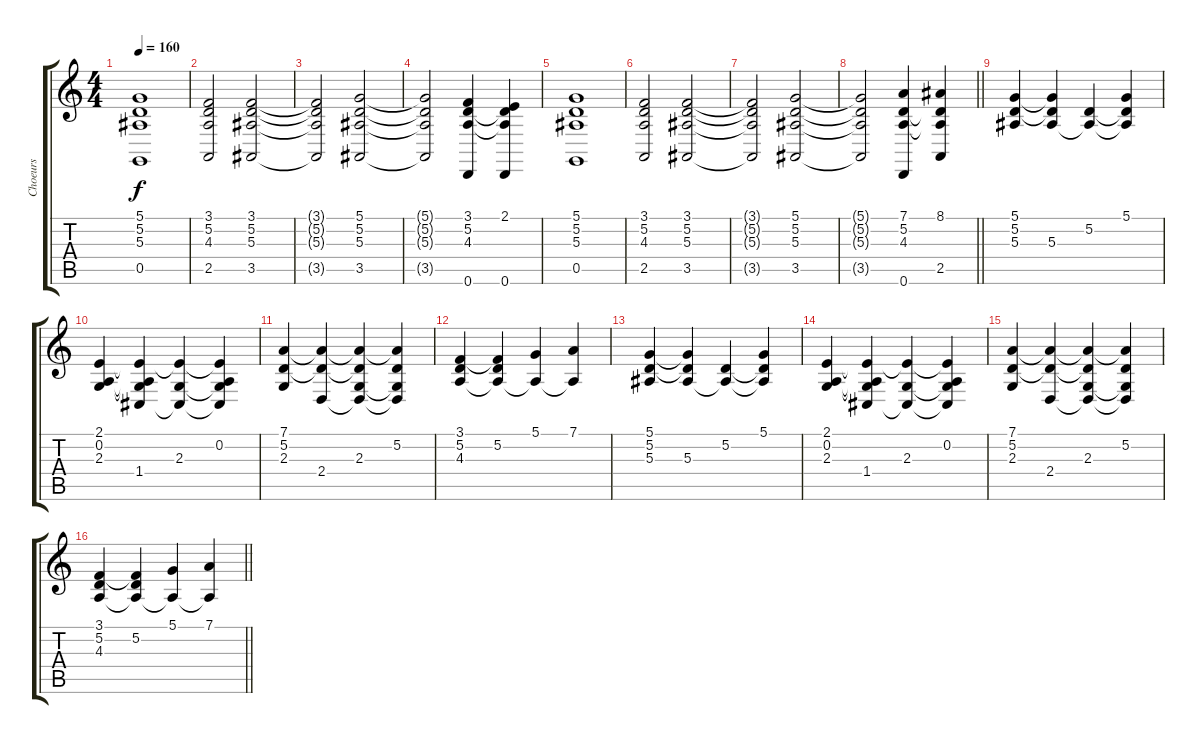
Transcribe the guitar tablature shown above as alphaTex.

\track ("Choeurs" "Choeurs") {instrument choiraahs}
\staff {score tabs}
\tuning (D4 A3 F3 C3 G2 D2) {hide}
\ts (4 4)
\tempo 160
\clef g2
\ks c
(5.1 5.2 5.3 0.5).1{dy f} |
(3.1 5.2 4.3 2.5).2 (3.1 5.2 5.3 3.5).2 |
(3.1{t} 5.2{t} 5.3{t} 3.5{t}).2 (5.1 5.2 5.3 3.5).2 |
(5.1{t} 5.2{t} 5.3{t} 3.5{t}).2 (3.1 5.2 4.3 0.6).4 (2.1 5.2{t} 4.3{t} 0.6).4 |
(5.1 5.2 5.3 0.5).1 |
(3.1 5.2 4.3 2.5).2 (3.1 5.2 5.3 3.5).2 |
(3.1{t} 5.2{t} 5.3{t} 3.5{t}).2 (5.1 5.2 5.3 3.5).2 |
\barLineRight lightlight
(5.1{t} 5.2{t} 5.3{t} 3.5{t}).2 (7.1 5.2 4.3 0.6).4 (8.1 5.2{t} 4.3{t} 2.5).4 |
(5.1 5.2 5.3).4 (5.1{t} 5.2{t} 5.3).4 (5.2 5.3{t}).4 (5.1 5.2{t} 5.3{t}).4 |
(2.1 0.2 2.3).4 (2.1{t} 0.2{t} 2.3{t} 1.4).4 (2.1{t} 2.3 1.4{t}).4 (2.1{t} 0.2 2.3{t} 1.4{t}).4 |
(7.1 5.2 2.3).4 (7.1{t} 5.2{t} 2.4).4 (7.1{t} 5.2{t} 2.3 2.4{t}).4 (7.1{t} 5.2 2.3{t} 2.4{t}).4 |
(3.1 5.2 4.3).4 (3.1{t} 5.2 4.3{t}).4 (5.1 4.3{t}).4 (7.1 4.3{t}).4 |
(5.1 5.2 5.3).4 (5.1{t} 5.2{t} 5.3).4 (5.2 5.3{t}).4 (5.1 5.2{t} 5.3{t}).4 |
(2.1 0.2 2.3).4 (2.1{t} 0.2{t} 2.3{t} 1.4).4 (2.1{t} 2.3 1.4{t}).4 (2.1{t} 0.2 2.3{t} 1.4{t}).4 |
(7.1 5.2 2.3).4 (7.1{t} 5.2{t} 2.4).4 (7.1{t} 5.2{t} 2.3 2.4{t}).4 (7.1{t} 5.2 2.3{t} 2.4{t}).4 |
\barLineRight lightlight
(3.1 5.2 4.3).4 (3.1{t} 5.2 4.3{t}).4 (5.1 4.3{t}).4 (7.1 4.3{t}).4
